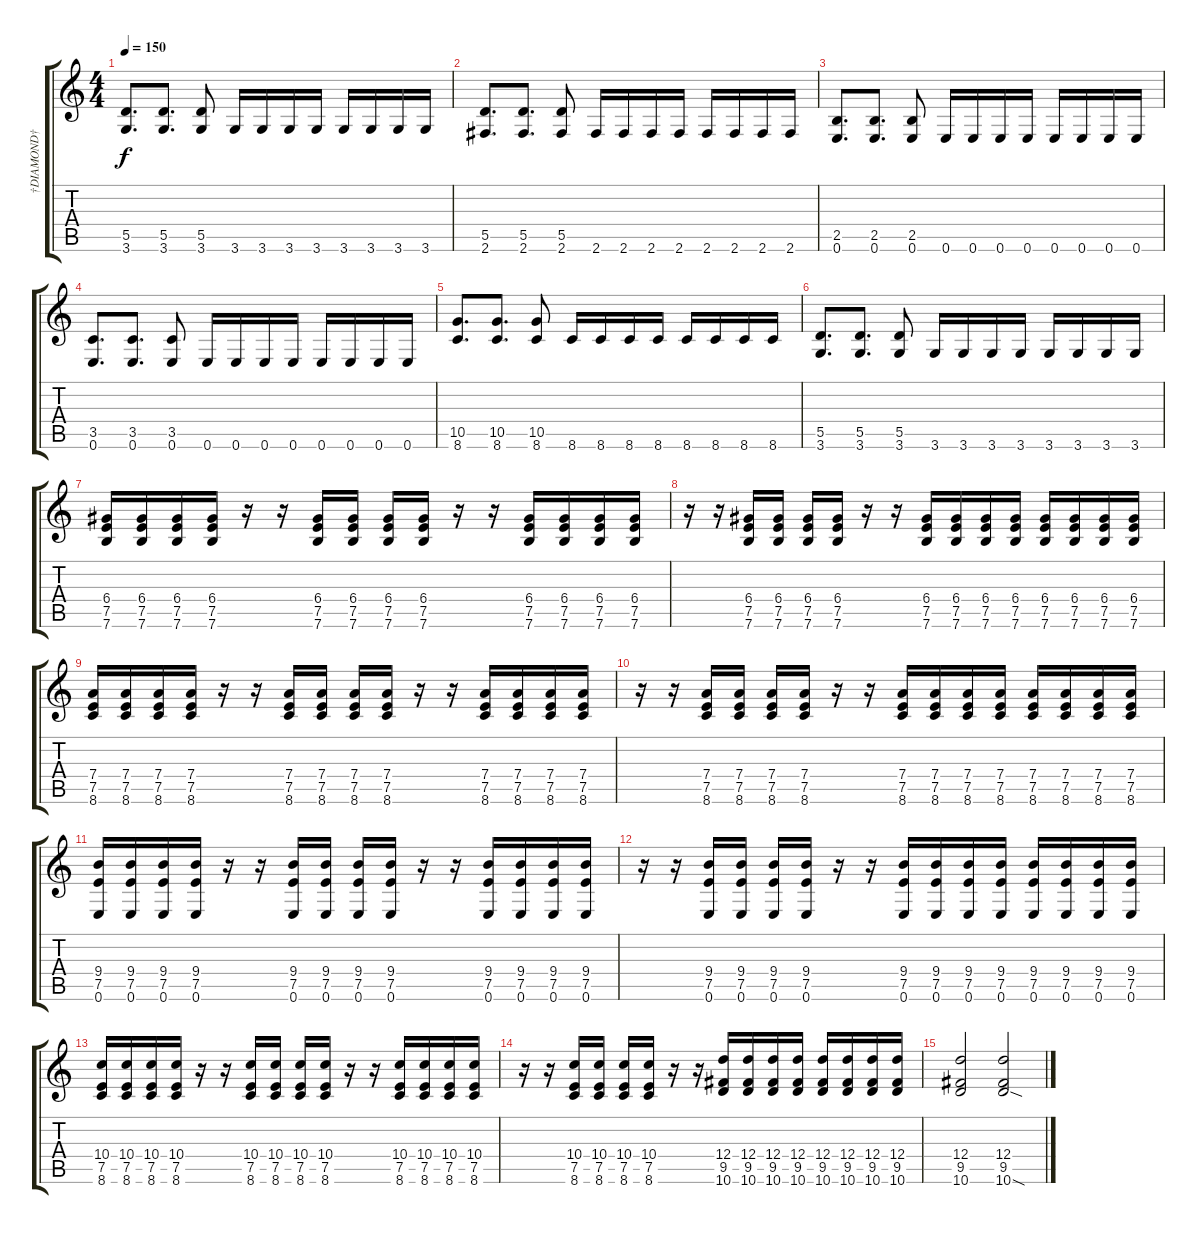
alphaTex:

\track ("†DIAMOND†" "†DIAMOND†") {instrument distortionguitar}
\staff {score tabs}
\tuning (E4 B3 G3 D3 A2 E2) {hide}
\ts (4 4)
\tempo 150
\clef g2
\ks c
(5.5 3.6).8{d dy f} (5.5 3.6).8{d} (5.5 3.6).8 3.6.16 3.6.16 3.6.16 3.6.16 3.6.16 3.6.16 3.6.16 3.6.16 |
(5.5 2.6).8{d} (5.5 2.6).8{d} (5.5 2.6).8 2.6.16 2.6.16 2.6.16 2.6.16 2.6.16 2.6.16 2.6.16 2.6.16 |
(2.5 0.6).8{d} (2.5 0.6).8{d} (2.5 0.6).8 0.6.16 0.6.16 0.6.16 0.6.16 0.6.16 0.6.16 0.6.16 0.6.16 |
(3.5 0.6).8{d} (3.5 0.6).8{d} (3.5 0.6).8 0.6.16 0.6.16 0.6.16 0.6.16 0.6.16 0.6.16 0.6.16 0.6.16 |
(10.5 8.6).8{d} (10.5 8.6).8{d} (10.5 8.6).8 8.6.16 8.6.16 8.6.16 8.6.16 8.6.16 8.6.16 8.6.16 8.6.16 |
(5.5 3.6).8{d} (5.5 3.6).8{d} (5.5 3.6).8 3.6.16 3.6.16 3.6.16 3.6.16 3.6.16 3.6.16 3.6.16 3.6.16 |
(6.4 7.5 7.6).16 (6.4 7.5 7.6).16 (6.4 7.5 7.6).16 (6.4 7.5 7.6).16 r.16 r.16 (6.4 7.5 7.6).16 (6.4 7.5 7.6).16 (6.4 7.5 7.6).16 (6.4 7.5 7.6).16 r.16 r.16 (6.4 7.5 7.6).16 (6.4 7.5 7.6).16 (6.4 7.5 7.6).16 (6.4 7.5 7.6).16 |
r.16 r.16 (6.4 7.5 7.6).16 (6.4 7.5 7.6).16 (6.4 7.5 7.6).16 (6.4 7.5 7.6).16 r.16 r.16 (6.4 7.5 7.6).16 (6.4 7.5 7.6).16 (6.4 7.5 7.6).16 (6.4 7.5 7.6).16 (6.4 7.5 7.6).16 (6.4 7.5 7.6).16 (6.4 7.5 7.6).16 (6.4 7.5 7.6).16 |
(7.4 7.5 8.6).16 (7.4 7.5 8.6).16 (7.4 7.5 8.6).16 (7.4 7.5 8.6).16 r.16 r.16 (7.4 7.5 8.6).16 (7.4 7.5 8.6).16 (7.4 7.5 8.6).16 (7.4 7.5 8.6).16 r.16 r.16 (7.4 7.5 8.6).16 (7.4 7.5 8.6).16 (7.4 7.5 8.6).16 (7.4 7.5 8.6).16 |
r.16 r.16 (7.4 7.5 8.6).16 (7.4 7.5 8.6).16 (7.4 7.5 8.6).16 (7.4 7.5 8.6).16 r.16 r.16 (7.4 7.5 8.6).16 (7.4 7.5 8.6).16 (7.4 7.5 8.6).16 (7.4 7.5 8.6).16 (7.4 7.5 8.6).16 (7.4 7.5 8.6).16 (7.4 7.5 8.6).16 (7.4 7.5 8.6).16 |
(9.4 7.5 0.6).16 (9.4 7.5 0.6).16 (9.4 7.5 0.6).16 (9.4 7.5 0.6).16 r.16 r.16 (9.4 7.5 0.6).16 (9.4 7.5 0.6).16 (9.4 7.5 0.6).16 (9.4 7.5 0.6).16 r.16 r.16 (9.4 7.5 0.6).16 (9.4 7.5 0.6).16 (9.4 7.5 0.6).16 (9.4 7.5 0.6).16 |
r.16 r.16 (9.4 7.5 0.6).16 (9.4 7.5 0.6).16 (9.4 7.5 0.6).16 (9.4 7.5 0.6).16 r.16 r.16 (9.4 7.5 0.6).16 (9.4 7.5 0.6).16 (9.4 7.5 0.6).16 (9.4 7.5 0.6).16 (9.4 7.5 0.6).16 (9.4 7.5 0.6).16 (9.4 7.5 0.6).16 (9.4 7.5 0.6).16 |
(10.4 7.5 8.6).16 (10.4 7.5 8.6).16 (10.4 7.5 8.6).16 (10.4 7.5 8.6).16 r.16 r.16 (10.4 7.5 8.6).16 (10.4 7.5 8.6).16 (10.4 7.5 8.6).16 (10.4 7.5 8.6).16 r.16 r.16 (10.4 7.5 8.6).16 (10.4 7.5 8.6).16 (10.4 7.5 8.6).16 (10.4 7.5 8.6).16 |
r.16 r.16 (10.4 7.5 8.6).16 (10.4 7.5 8.6).16 (10.4 7.5 8.6).16 (10.4 7.5 8.6).16 r.16 r.16 (12.4 9.5 10.6).16 (12.4 9.5 10.6).16 (12.4 9.5 10.6).16 (12.4 9.5 10.6).16 (12.4 9.5 10.6).16 (12.4 9.5 10.6).16 (12.4 9.5 10.6).16 (12.4 9.5 10.6).16 |
(12.4 9.5 10.6).2 (12.4 9.5 10.6{sod}).2
